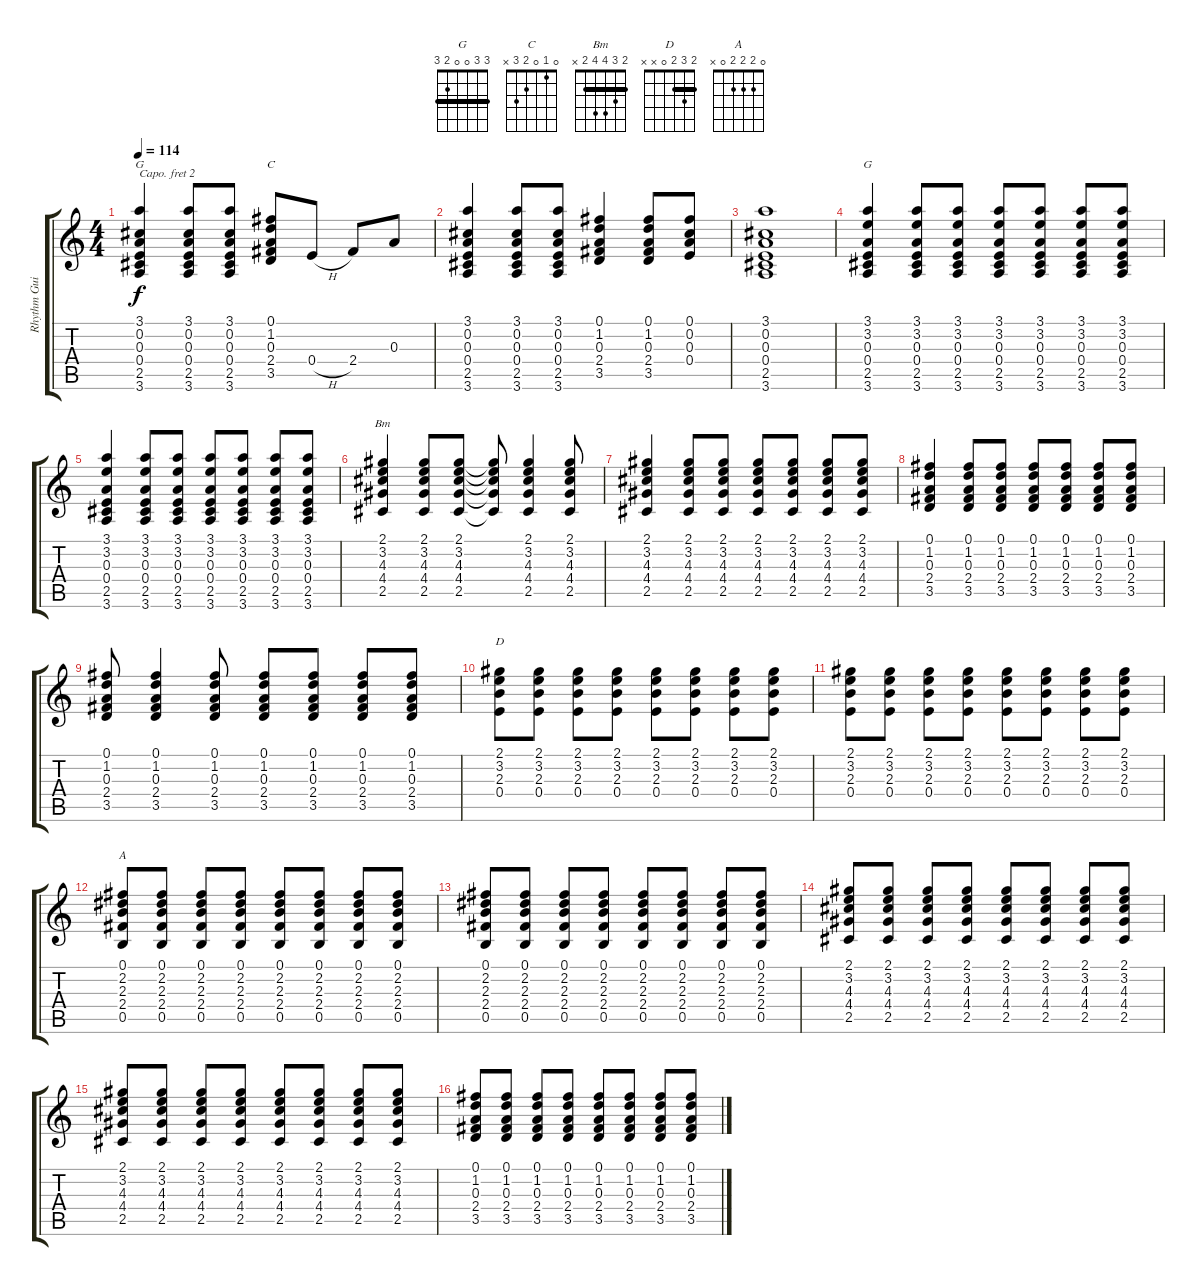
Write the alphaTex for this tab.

\track ("Rhythm Guitar 2" "Rhythm Gui") {instrument acousticguitarnylon}
\staff {score tabs}
\capo 2
\tuning (E4 B3 G3 D3 A2 E2) {hide}
\chord ("G" 3 0 0 0 2 3)
\chord ("C" 0 1 0 2 3 x)
\chord ("G" 3 3 0 0 2 3) {barre 3}
\chord ("Bm" 2 3 4 4 2 x) {barre 2}
\chord ("D" 2 3 2 0 x x) {barre 2}
\chord ("A" 0 2 2 2 0 x)
\ts (4 4)
\tempo 114
\clef g2
\ks c
(3.1 0.2 0.3 0.4 2.5 3.6).4{ch "G" dy f} (3.1 0.2 0.3 0.4 2.5 3.6).8 (3.1 0.2 0.3 0.4 2.5 3.6).8 (0.1 1.2 0.3 2.4 3.5).8{ch "C"} 0.4{h}.8 2.4.8 0.3.8 |
(3.1 0.2 0.3 0.4 2.5 3.6).4 (3.1 0.2 0.3 0.4 2.5 3.6).8 (3.1 0.2 0.3 0.4 2.5 3.6).8 (0.1 1.2 0.3 2.4 3.5).4 (0.1 1.2 0.3 2.4 3.5).8 (0.1 0.2 0.3 0.4).8 |
(3.1 0.2 0.3 0.4 2.5 3.6).1 |
(3.1 3.2 0.3 0.4 2.5 3.6).4{ch "G"} (3.1 3.2 0.3 0.4 2.5 3.6).8 (3.1 3.2 0.3 0.4 2.5 3.6).8 (3.1 3.2 0.3 0.4 2.5 3.6).8 (3.1 3.2 0.3 0.4 2.5 3.6).8 (3.1 3.2 0.3 0.4 2.5 3.6).8 (3.1 3.2 0.3 0.4 2.5 3.6).8 |
(3.1 3.2 0.3 0.4 2.5 3.6).4 (3.1 3.2 0.3 0.4 2.5 3.6).8 (3.1 3.2 0.3 0.4 2.5 3.6).8 (3.1 3.2 0.3 0.4 2.5 3.6).8 (3.1 3.2 0.3 0.4 2.5 3.6).8 (3.1 3.2 0.3 0.4 2.5 3.6).8 (3.1 3.2 0.3 0.4 2.5 3.6).8 |
(2.1 3.2 4.3 4.4 2.5).4{ch "Bm"} (2.1 3.2 4.3 4.4 2.5).8 (2.1 3.2 4.3 4.4 2.5).8 (2.1{t} 3.2{t} 4.3{t} 4.4{t} 2.5{t}).8 (2.1 3.2 4.3 4.4 2.5).4 (2.1 3.2 4.3 4.4 2.5).8 |
(2.1 3.2 4.3 4.4 2.5).4 (2.1 3.2 4.3 4.4 2.5).8 (2.1 3.2 4.3 4.4 2.5).8 (2.1 3.2 4.3 4.4 2.5).8 (2.1 3.2 4.3 4.4 2.5).8 (2.1 3.2 4.3 4.4 2.5).8 (2.1 3.2 4.3 4.4 2.5).8 |
(0.1 1.2 0.3 2.4 3.5).4 (0.1 1.2 0.3 2.4 3.5).8 (0.1 1.2 0.3 2.4 3.5).8 (0.1 1.2 0.3 2.4 3.5).8 (0.1 1.2 0.3 2.4 3.5).8 (0.1 1.2 0.3 2.4 3.5).8 (0.1 1.2 0.3 2.4 3.5).8 |
(0.1 1.2 0.3 2.4 3.5).8 (0.1 1.2 0.3 2.4 3.5).4 (0.1 1.2 0.3 2.4 3.5).8 (0.1 1.2 0.3 2.4 3.5).8 (0.1 1.2 0.3 2.4 3.5).8 (0.1 1.2 0.3 2.4 3.5).8 (0.1 1.2 0.3 2.4 3.5).8 |
(2.1 3.2 2.3 0.4).8{ch "D"} (2.1 3.2 2.3 0.4).8 (2.1 3.2 2.3 0.4).8 (2.1 3.2 2.3 0.4).8 (2.1 3.2 2.3 0.4).8 (2.1 3.2 2.3 0.4).8 (2.1 3.2 2.3 0.4).8 (2.1 3.2 2.3 0.4).8 |
(2.1 3.2 2.3 0.4).8 (2.1 3.2 2.3 0.4).8 (2.1 3.2 2.3 0.4).8 (2.1 3.2 2.3 0.4).8 (2.1 3.2 2.3 0.4).8 (2.1 3.2 2.3 0.4).8 (2.1 3.2 2.3 0.4).8 (2.1 3.2 2.3 0.4).8 |
(0.1 2.2 2.3 2.4 0.5).8{ch "A"} (0.1 2.2 2.3 2.4 0.5).8 (0.1 2.2 2.3 2.4 0.5).8 (0.1 2.2 2.3 2.4 0.5).8 (0.1 2.2 2.3 2.4 0.5).8 (0.1 2.2 2.3 2.4 0.5).8 (0.1 2.2 2.3 2.4 0.5).8 (0.1 2.2 2.3 2.4 0.5).8 |
(0.1 2.2 2.3 2.4 0.5).8 (0.1 2.2 2.3 2.4 0.5).8 (0.1 2.2 2.3 2.4 0.5).8 (0.1 2.2 2.3 2.4 0.5).8 (0.1 2.2 2.3 2.4 0.5).8 (0.1 2.2 2.3 2.4 0.5).8 (0.1 2.2 2.3 2.4 0.5).8 (0.1 2.2 2.3 2.4 0.5).8 |
(2.1 3.2 4.3 4.4 2.5).8 (2.1 3.2 4.3 4.4 2.5).8 (2.1 3.2 4.3 4.4 2.5).8 (2.1 3.2 4.3 4.4 2.5).8 (2.1 3.2 4.3 4.4 2.5).8 (2.1 3.2 4.3 4.4 2.5).8 (2.1 3.2 4.3 4.4 2.5).8 (2.1 3.2 4.3 4.4 2.5).8 |
(2.1 3.2 4.3 4.4 2.5).8 (2.1 3.2 4.3 4.4 2.5).8 (2.1 3.2 4.3 4.4 2.5).8 (2.1 3.2 4.3 4.4 2.5).8 (2.1 3.2 4.3 4.4 2.5).8 (2.1 3.2 4.3 4.4 2.5).8 (2.1 3.2 4.3 4.4 2.5).8 (2.1 3.2 4.3 4.4 2.5).8 |
(0.1 1.2 0.3 2.4 3.5).8 (0.1 1.2 0.3 2.4 3.5).8 (0.1 1.2 0.3 2.4 3.5).8 (0.1 1.2 0.3 2.4 3.5).8 (0.1 1.2 0.3 2.4 3.5).8 (0.1 1.2 0.3 2.4 3.5).8 (0.1 1.2 0.3 2.4 3.5).8 (0.1 1.2 0.3 2.4 3.5).8
